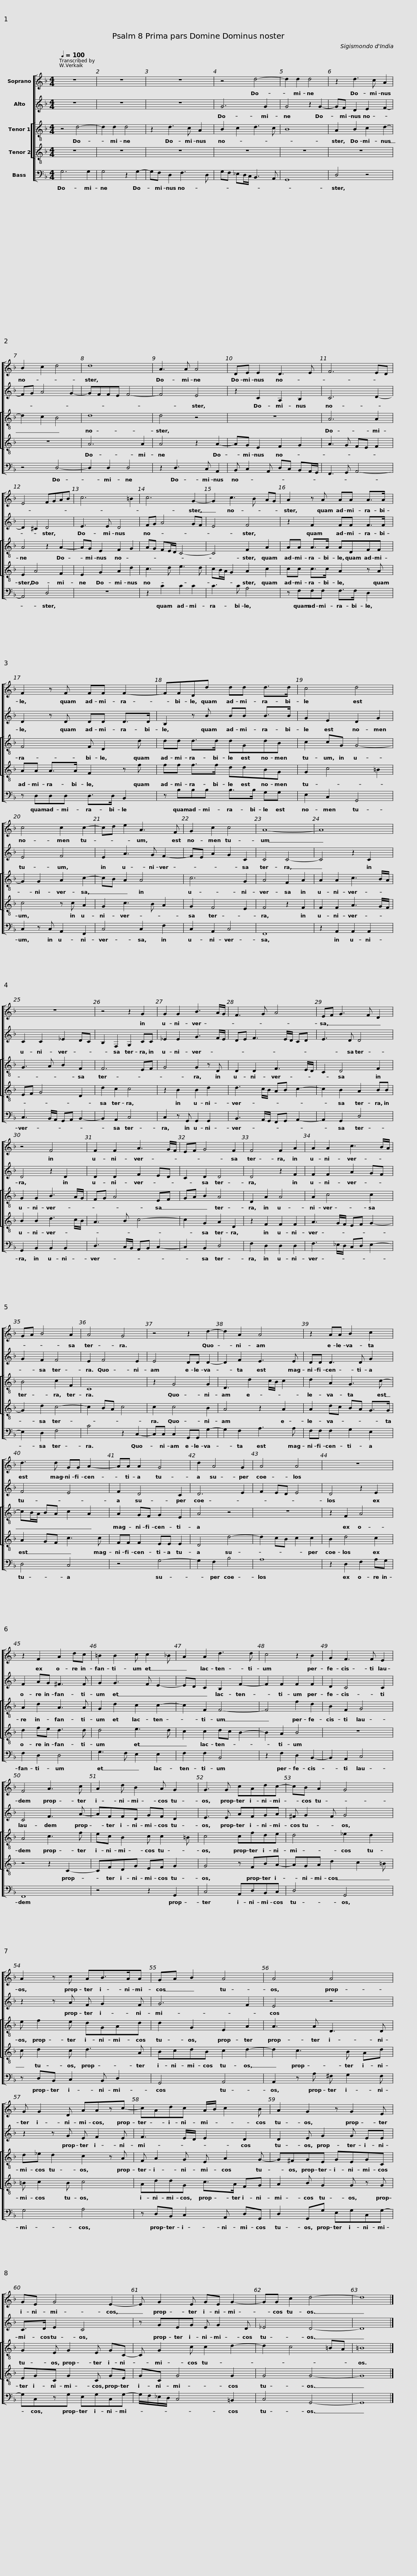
X:1
%%score [ 1 2 [ 3 4 ] 5 ]
L:1/8
Q:1/4=100
M:4/4
I:linebreak $
K:F
V:1 treble
V:2 treble
V:3 treble-8
V:4 treble-8
V:5 bass
V:1
 z8 | z8 | z8 | z4 d4- |$ d2 d2 d4 | %5
 z2 d3 c A2 | B2 c2 d4 | d8 | A3 A A4 |$ DE E2 D3 E | %10
 F6 ED | E4 FGAB | c6 =B2 |$ c6 G2- | G2 c3 B AG | %15
 A2 z A AA A>A |$ F2 z F FF F2- | FFDd dd d>d | c4 d4 |$ c4 c2 c2- | %20
 cd e2 A3 F | G2 c2 c4 | A8- | A8 |$ z8 | %25
 z4 z2 G2 | G2 G2 B3 A/G/ | F3 G A4 |$ EF G3 F D2 | z4 F4 | %30
 F2 F2 A3 G/F/ | EF G4 F2 |$ F4 F2 A2 | A2 A2 c3 B/A/ | GA B4 A2 | %35
 A4 G4 | z4 z2 d2- |$ d2 A2 A4 | z2 AA B2 c2 | d3 d GG A2- | %40
 AA A2 G4 |$ d2 A4 G2 | A4 A4 | z8 | z2 F2 A2 dc | %45
 =B2 B2 c c2 _B |$ A2 A2 d3 d | c4 z2 B2 | G2 F3 F E2 | F4 A3 c | %50
 A2 d B2 A G2 |$ G3 G cAdc- | cB A2 G4 | A2 z c AB>AA |$ GA B2 A4 | %55
 A4 A4 | G G2 D AAzc- |$ cAdc A/B/ c2 B | A2 G2 z G2 E |$ GE G4 E2- |$ %60
 E G2 E GE G2- | GG c2 d4- | d8 |] %63
V:2
 z8 | z8 | z8 | G6 G2 |$ G4 z2 G2- | %5
 GF D2 E2 F2- | FG A4 G2- | GFFE F4- | F4 E4 |$ z2 C2 A,2 B,2 | %10
 C6 D2- | D2 ^C2 D4 | E3 E D4 |$ FG A4 GF | E4 F4 | %15
 z2 F2 FF F>F |$ D2 z D DD D>D | B,2 z B BB B>B | G2 E2 D2 G2 |$ E4 F4 | %20
 E2 A3 G F2- | FE A2 G2 C2 | C4 C4- | C4 z2 C2 |$ C2 C2 _E2 DC | %25
 B,2 F,2 G,2 CC | _E2 E2 G3 F/E/ | DE F3 E/D/ CD |$ E3 D D4 | D4 z2 D2 | %30
 D2 D2 F2 ED | C2 D2 D4 |$ D4 z2 F2 | F2 F2 A2 GF | G2 F2 F4 | %35
 E2 F4 E2 | E4 DD D2- |$ D2 F2 E3 E | DD D3 D G2 | F4 E4 | %40
 F2 D4 C2 |$ D6 E2 | F2 ED E4 | D4 z2 E2 | F2 AG ^F3 F | %45
 G2 G3 F E2- |$ ED C2 B,2 F2- | F2 F2 F2 F2 | D2 C4 C2 | C4 F3 A- | %50
 AFFD GF D2 |$ E3 E AFGA | ^F G2 F G4 | z2 z A F G2 F |$ G6 F2 | %55
 E4 z4 | z2 z G E F2 E |$ F3 E/D/ E2 D2 | D2 E G2 G EE |$ C>D E2 C4 |$ %60
 z GEG E G2 D | _E4 D4- | D8 |] %63
V:3
 z4 d4- | d2 d2 d4 | z2 d3 c A2 | B2 c2 d3 c |$ B8 | %5
 A2 B2 c2 d2- | d2 c2 B4 | d8 | d4 z4 |$ z8 | %10
 A6 A2 | A4 z2 A2- | AG E2 F2 G2 |$ AG FE/D/ C4- | C4 F2 A2 | %15
 AA A>A ADFF |$ F4 F D2 d | dd d>d dGdB | c2 cG G4- |$ G2 G2 A2 c2- | %20
 cB A2 A4 | c6 G2 | A4 F2 A2 | A2 A2 c3 B/A/ |$ G3 A B2 F2 | %25
 F6 EF | G4 G2 z D | D2 D2 F3 E/D/ |$ C2 D4 F2 | G2 G2 B3 A/G/ | %30
 FG A4 EF | GA B2 A4 |$ D2 A2 A4 | A2 c4 c2 | B4 c2 F2 | %35
 C8 | z2 G4 G2 |$ D3 d2 c/B/ c2 | d2 A2 G3 c- | cB/A/ BA c2 A2 | %40
 A2 GF G2 E2 |$ A4 z4 | z8 | z2 F2 A4 | A2 d2 A3 A | %45
 G2 d2 c2 c2- |$ c2 F2 F4- | F4 f2 d2 | B2 F2 G4 | A4 c3 f | %50
 ec B2 c c2 =B |$ c4 cfde | d4 _e2 d2 | e f2 e dGAd |$ d2 G2 E2 A2 | %55
 A3 A D3 D | d_e d2 c2 z A |$ F A2 G E A2 G- | G^FGE GEGC |$ G2 E G2 E GC- |$ %60
 C G2 c c2 d2- | d2 c4 =BA | =B8 |] %63
V:4
 z8 | z8 | z8 | z8 |$ z8 | %5
 z8 | z8 | A6 A2 | A4 z2 A2- |$ AG E2 F2 G2 | %10
 A3 G FE F2 | E2 A4 F2 | E2 G2 A2 d2 |$ c3 d e3 d | cB/A/ G2 A2 c2 | %15
 cc c>c A2 z A |$ AA A>A F2 z f | ff f>f ddBG | G2 c4 =B2 |$ c4 z c A2 | %20
 G2 c3 B A2 | G2 F4 E2 | F4 z2 F2 | F2 F2 A3 G/F/ |$ EF G4 D2 | %25
 d2 c2 c4 | z2 B2 B2 d2 | d3 c/B/ AB c2- |$ c2 B2 A2 BB | B2 B2 d3 c/B/ | %30
 A3 B c4- | c2 G2 A2 D2 |$ z2 F2 F2 F2 | A3 G/F/ EF G2- | G2 d2 c4- | %35
 c2 BA c4 | c2 c4 B2 |$ A4 z2 A2 | A2 dc BA G>G | A2 GF c3 c | %40
 FF F2 EE E2 |$ D4 d4- | d2 cB c2 c2 | B2 d4 c2 | d2 fe d3 d | %45
 d4 e3 d |$ c2 c2 dc B2- | B2 A2 B4 | z8 | z4 z2 C2- | %50
 CFDG EF G2 |$ G4 z FBA- | AGA d2 c2 =B | c d2 c d3 A |$ BcdB c2 d2- | %55
 d2 c3 B Ad | =B c2 B c4 |$ AddG c>A FG | A2 B G2 G z G |$ EGC G2 C GE |$ %60
 GC G4 G2 | G4 G4- | G8 |] %63
V:5
 G,6 G,2 | G,4 z2 G,2- | G,F, D,2 F,3 D, | G,F, _E,D,/C,/ B,,3 A,, |$ G,,8 | %5
 D,4 z4 | z4 D,4- | D,2 D,2 D,4 | z2 D,3 C, A,,2 |$ B,, C,2 A,, D,C, B,,A,,/G,,/ | %10
 F,,3 G,, A,,4- | A,,4 D,4 | z8 |$ z2 C2 C2 C2 | C3 C A,4 | %15
 z F,F,F, F,>F, D,2 |$ z D,D,D, D,>D, B,,2 | z B,B,B, B,>B, G,G, | E,2 C,2 G,,4 |$ C,2 z C, A,,2 F,,2 | %20
 C,4 C,2 F,2 | C,2 A,,2 C,4 | F,,8 | z2 A,,2 A,,2 A,,2 |$ C,3 B,,/A,,/ G,,A,, B,,2- | %25
 B,,2 A,,2 C,4 | C,2 z G,, G,,2 G,,2 | B,,3 A,,/G,,/ F,,G,, A,,2- |$ A,,2 G,,2 D,4 | G,,2 B,,2 B,,2 B,,2 | %30
 D,3 C,/B,,/ A,,B,, C,2- | C,2 B,,2 D,4 |$ F,2 D,2 D,2 D,2 | F,3 _E,/D,/ C,D, E,2- | E,2 D,2 F,4 | %35
 C4 z2 C,2- | C,C, C,2 G,,G,, G,2- |$ G,2 F,2 A,3 A, | F,F, F,2 G,2 E,2 | D,4 C,4 | %40
 z4 G,4- |$ G,2 F,2 B,4 | A,8 | z2 D,2 F,2 A,G, | F,2 D,2 D,4 | %45
 G,3 F, E,2 E,2 |$ F,2 F,2 B,,4 | z2 F,2 D,2 B,,2- | B,,2 A,,2 C,4 | F,,8 | %50
 z4 z2 G,,2 |$ C,4 A,,D,B,,C, | D,4 G,,4 | z D,B,, C,2 B,, D,2 |$ G,,4 A,,4 | %55
 A,,2 z A, ^F, G,2 F, | G,4 A,4 |$ z D,B,, C,2 A,, D,G,, | D,2 G,,G, E,G,C,G,- |$ G,C,zG, E,G,C,G,- |$ %60
 G,/F,/_E,/D,/ C,4 =B,,2 | C,4 G,,4- | G,,8 |] %63
